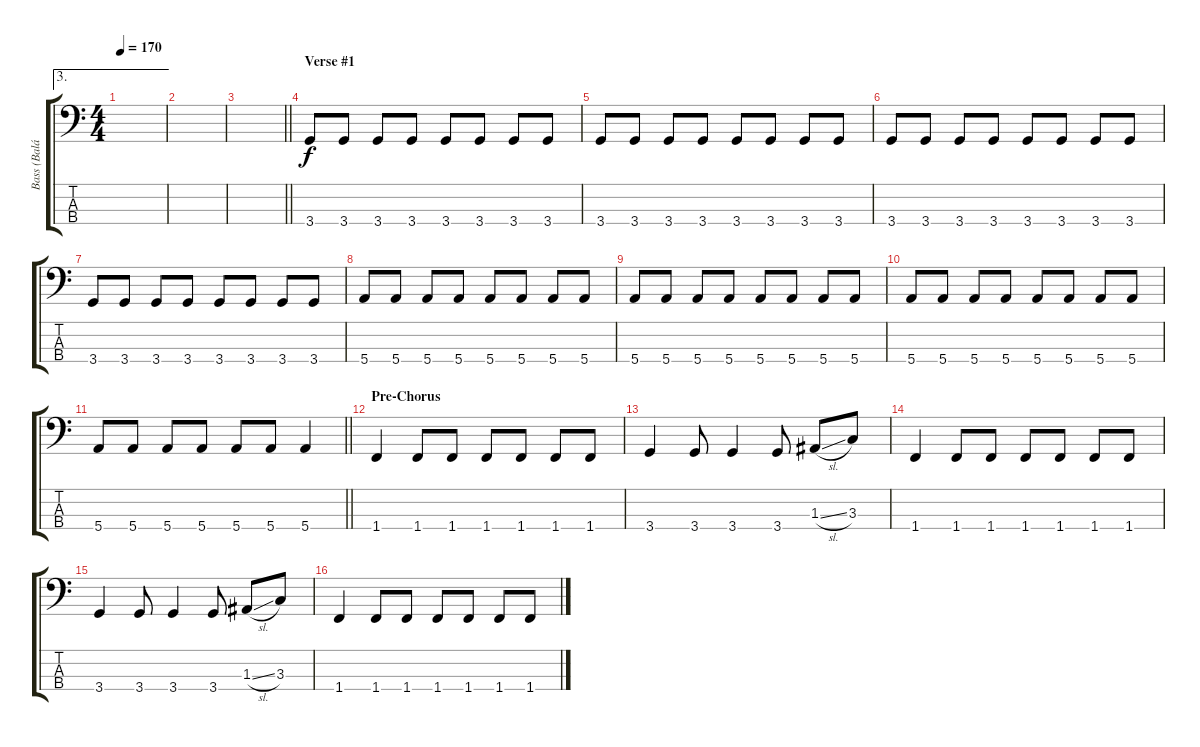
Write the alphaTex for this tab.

\track ("Bass (Balázs Sebestény)" "Bass (Balá") {instrument electricbassfinger}
\staff {score tabs}
\tuning (G2 D2 A1 E1) {hide}
\ae 3
\ts (4 4)
\tempo 170
\clef f4
\ks c
|
|
\barLineRight lightlight
|
\section ("" "Verse #1")
3.4.8 3.4.8 3.4.8 3.4.8 3.4.8 3.4.8 3.4.8 3.4.8 |
3.4.8 3.4.8 3.4.8 3.4.8 3.4.8 3.4.8 3.4.8 3.4.8 |
3.4.8 3.4.8 3.4.8 3.4.8 3.4.8 3.4.8 3.4.8 3.4.8 |
3.4.8 3.4.8 3.4.8 3.4.8 3.4.8 3.4.8 3.4.8 3.4.8 |
5.4.8 5.4.8 5.4.8 5.4.8 5.4.8 5.4.8 5.4.8 5.4.8 |
5.4.8 5.4.8 5.4.8 5.4.8 5.4.8 5.4.8 5.4.8 5.4.8 |
5.4.8 5.4.8 5.4.8 5.4.8 5.4.8 5.4.8 5.4.8 5.4.8 |
\barLineRight lightlight
5.4.8 5.4.8 5.4.8 5.4.8 5.4.8 5.4.8 5.4.4 |
\section ("" "Pre-Chorus")
1.4.4 1.4.8 1.4.8 1.4.8 1.4.8 1.4.8 1.4.8 |
3.4.4 3.4.8 3.4.4 3.4.8 1.3{sl}.8 3.3.8 |
1.4.4 1.4.8 1.4.8 1.4.8 1.4.8 1.4.8 1.4.8 |
3.4.4 3.4.8 3.4.4 3.4.8 1.3{sl}.8 3.3.8 |
1.4.4 1.4.8 1.4.8 1.4.8 1.4.8 1.4.8 1.4.8
